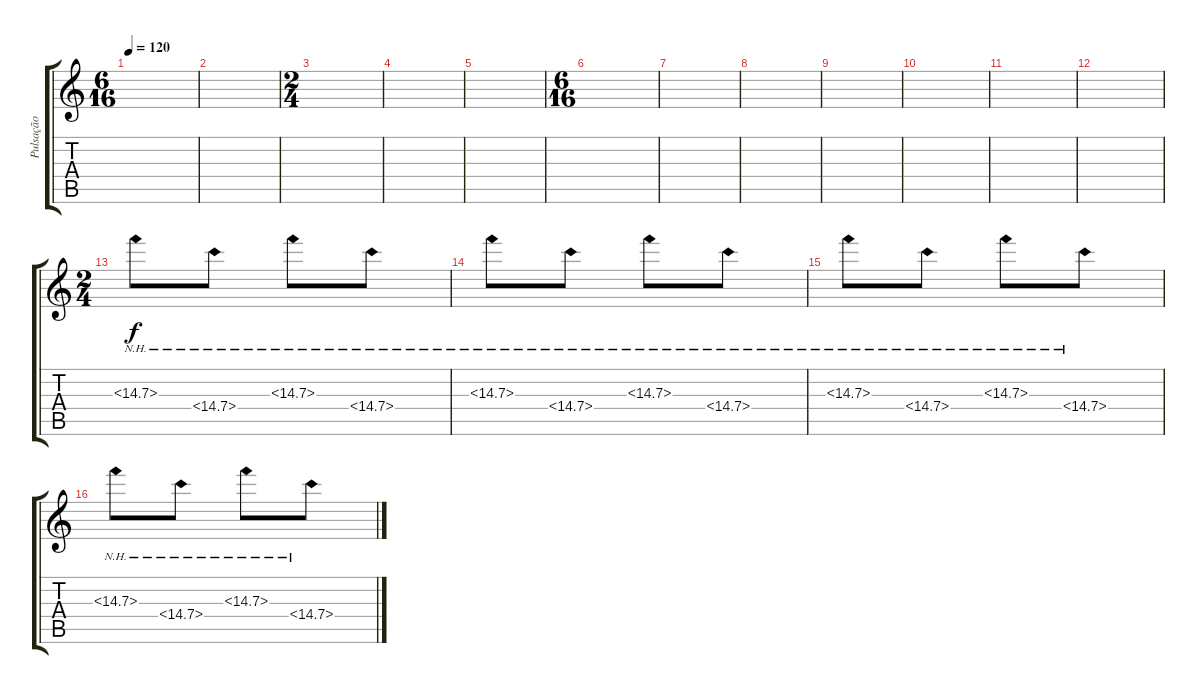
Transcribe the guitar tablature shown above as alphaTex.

\track ("Pulsação" "Pulsação") {instrument woodblock}
\staff {score tabs}
\tuning (E4 B3 G3 D3 A2 E2) {hide}
\ts (6 16)
\tempo 120
\clef g2
\ks c
|
|
\ts (2 4)
|
|
|
\ts (6 16)
|
|
|
|
|
|
|
\ts (2 4)
14.3{nh}.8 14.4{nh}.8 14.3{nh}.8 14.4{nh}.8 |
14.3{nh}.8 14.4{nh}.8 14.3{nh}.8 14.4{nh}.8 |
14.3{nh}.8 14.4{nh}.8 14.3{nh}.8 14.4{nh}.8 |
14.3{nh}.8 14.4{nh}.8 14.3{nh}.8 14.4{nh}.8
